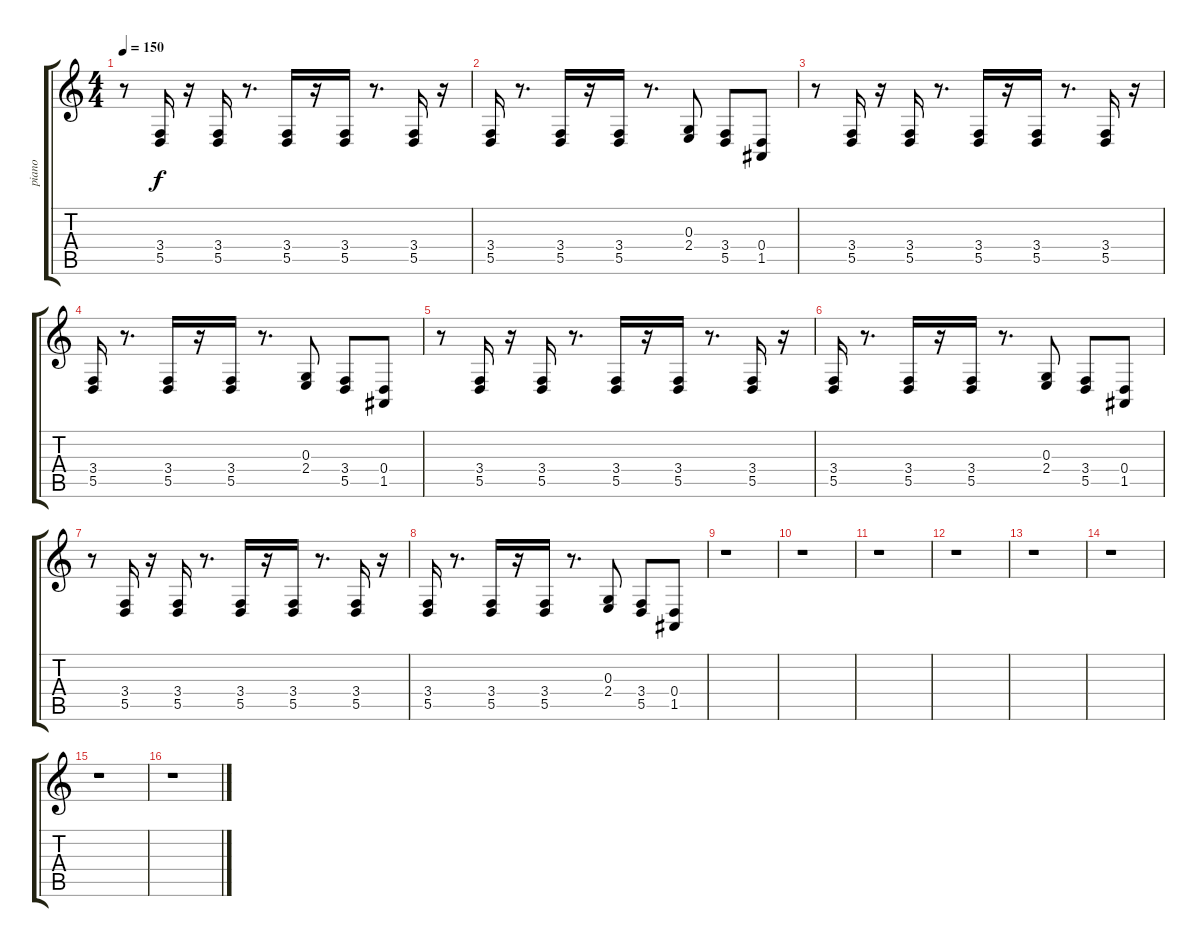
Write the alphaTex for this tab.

\track ("piano" "piano") {instrument acousticgrandpiano}
\staff {score tabs}
\tuning (E4 B3 G3 D3 A2 E2) {hide}
\ts (4 4)
\tempo 150
\clef g2
\ks c
r.8{dy f} (3.4 5.5).16 r.16 (3.4 5.5).16 r.8{d} (3.4 5.5).16 r.16 (3.4 5.5).16 r.8{d} (3.4 5.5).16 r.16 |
(3.4 5.5).16 r.8{d} (3.4 5.5).16 r.16 (3.4 5.5).16 r.8{d} (0.3 2.4).8 (3.4 5.5).8 (0.4 1.5).8 |
r.8 (3.4 5.5).16 r.16 (3.4 5.5).16 r.8{d} (3.4 5.5).16 r.16 (3.4 5.5).16 r.8{d} (3.4 5.5).16 r.16 |
(3.4 5.5).16 r.8{d} (3.4 5.5).16 r.16 (3.4 5.5).16 r.8{d} (0.3 2.4).8 (3.4 5.5).8 (0.4 1.5).8 |
r.8 (3.4 5.5).16 r.16 (3.4 5.5).16 r.8{d} (3.4 5.5).16 r.16 (3.4 5.5).16 r.8{d} (3.4 5.5).16 r.16 |
(3.4 5.5).16 r.8{d} (3.4 5.5).16 r.16 (3.4 5.5).16 r.8{d} (0.3 2.4).8 (3.4 5.5).8 (0.4 1.5).8 |
r.8 (3.4 5.5).16 r.16 (3.4 5.5).16 r.8{d} (3.4 5.5).16 r.16 (3.4 5.5).16 r.8{d} (3.4 5.5).16 r.16 |
(3.4 5.5).16 r.8{d} (3.4 5.5).16 r.16 (3.4 5.5).16 r.8{d} (0.3 2.4).8 (3.4 5.5).8 (0.4 1.5).8 |
r.1 |
r.1 |
r.1 |
r.1 |
r.1 |
r.1 |
r.1 |
r.1
